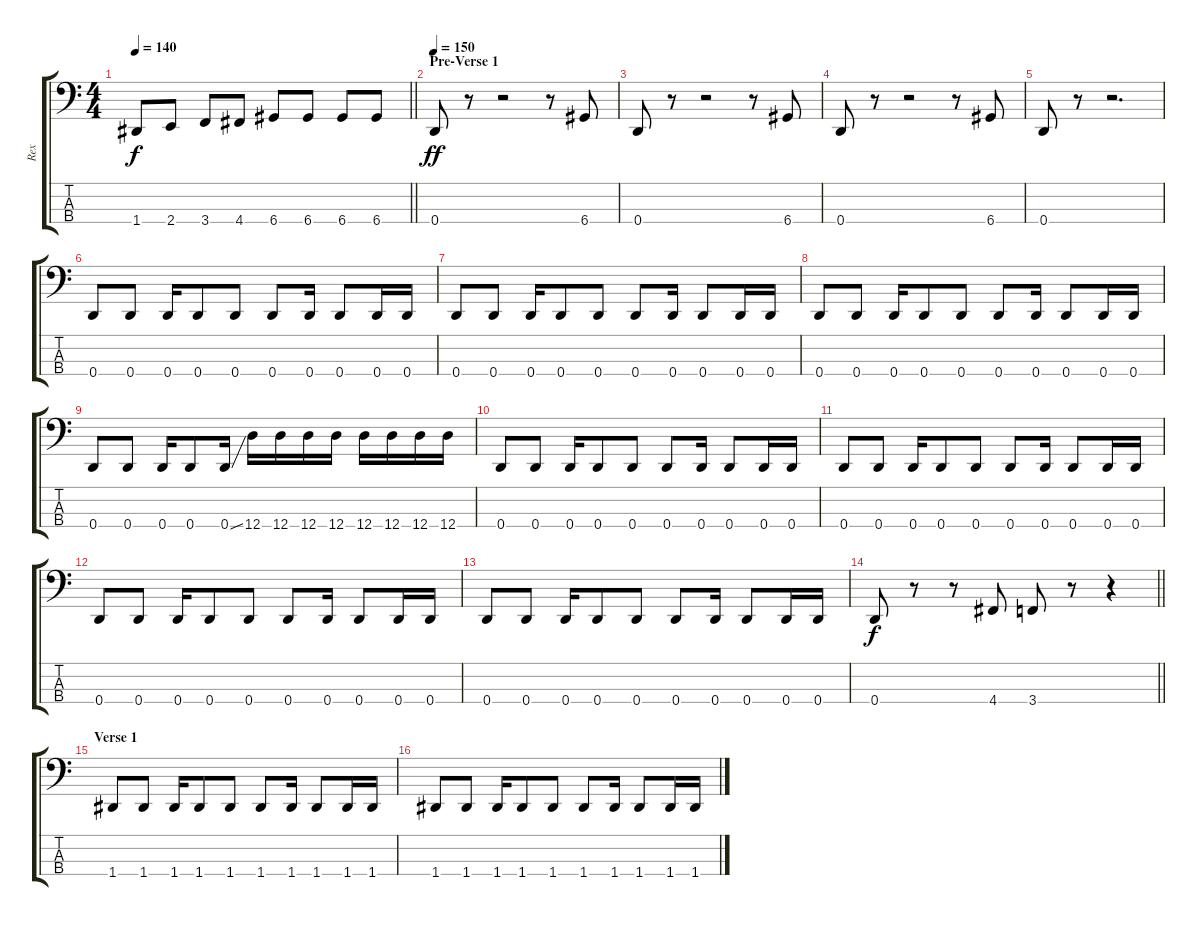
\track ("Rex" "Rex") {instrument electricbassfinger}
\staff {score tabs}
\tuning (G2 D2 A1 D1) {hide}
\ts (4 4)
\tempo 140
\clef f4
\barLineRight lightlight
\ks c
1.4.8{dy f} 2.4.8 3.4.8 4.4.8 6.4.8 6.4.8 6.4.8 6.4.8 |
\section ("" "Pre-Verse 1")
\tempo 150
0.4.8{dy ff} r.8 r.2 r.8 6.4.8 |
0.4.8 r.8 r.2 r.8 6.4.8 |
0.4.8 r.8 r.2 r.8 6.4.8 |
0.4.8 r.8 r.2{d} |
0.4.8 0.4.8 0.4.16 0.4.8 0.4.8 0.4.8 0.4.16 0.4.8 0.4.16 0.4.16 |
0.4.8 0.4.8 0.4.16 0.4.8 0.4.8 0.4.8 0.4.16 0.4.8 0.4.16 0.4.16 |
0.4.8 0.4.8 0.4.16 0.4.8 0.4.8 0.4.8 0.4.16 0.4.8 0.4.16 0.4.16 |
0.4.8 0.4.8 0.4.16 0.4.8 0.4{ss}.16 12.4.16 12.4.16 12.4.16 12.4.16 12.4.16 12.4.16 12.4.16 12.4.16 |
0.4.8 0.4.8 0.4.16 0.4.8 0.4.8 0.4.8 0.4.16 0.4.8 0.4.16 0.4.16 |
0.4.8 0.4.8 0.4.16 0.4.8 0.4.8 0.4.8 0.4.16 0.4.8 0.4.16 0.4.16 |
0.4.8 0.4.8 0.4.16 0.4.8 0.4.8 0.4.8 0.4.16 0.4.8 0.4.16 0.4.16 |
0.4.8 0.4.8 0.4.16 0.4.8 0.4.8 0.4.8 0.4.16 0.4.8 0.4.16 0.4.16 |
\barLineRight lightlight
0.4.8{dy f} r.8 r.8 4.4.8 3.4.8 r.8 r.4 |
\section ("" "Verse 1")
1.4.8 1.4.8 1.4.16 1.4.8 1.4.8 1.4.8 1.4.16 1.4.8 1.4.16 1.4.16 |
1.4.8 1.4.8 1.4.16 1.4.8 1.4.8 1.4.8 1.4.16 1.4.8 1.4.16 1.4.16
